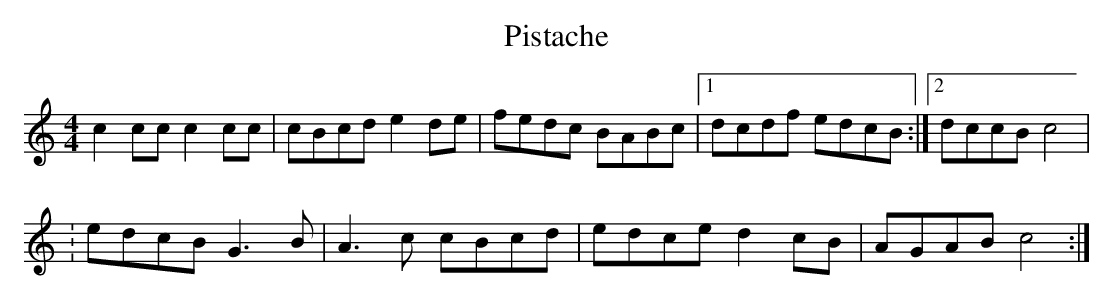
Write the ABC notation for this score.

X:1
T:Pistache
M:4/4
L:1/8
K:C
c2cc c2cc|cBcd e2de|fedc BABc|1dcdf edcB:|2dccB c4|
:edcB G3B|A3c cBcd|edce d2cB|AGAB c4:|
